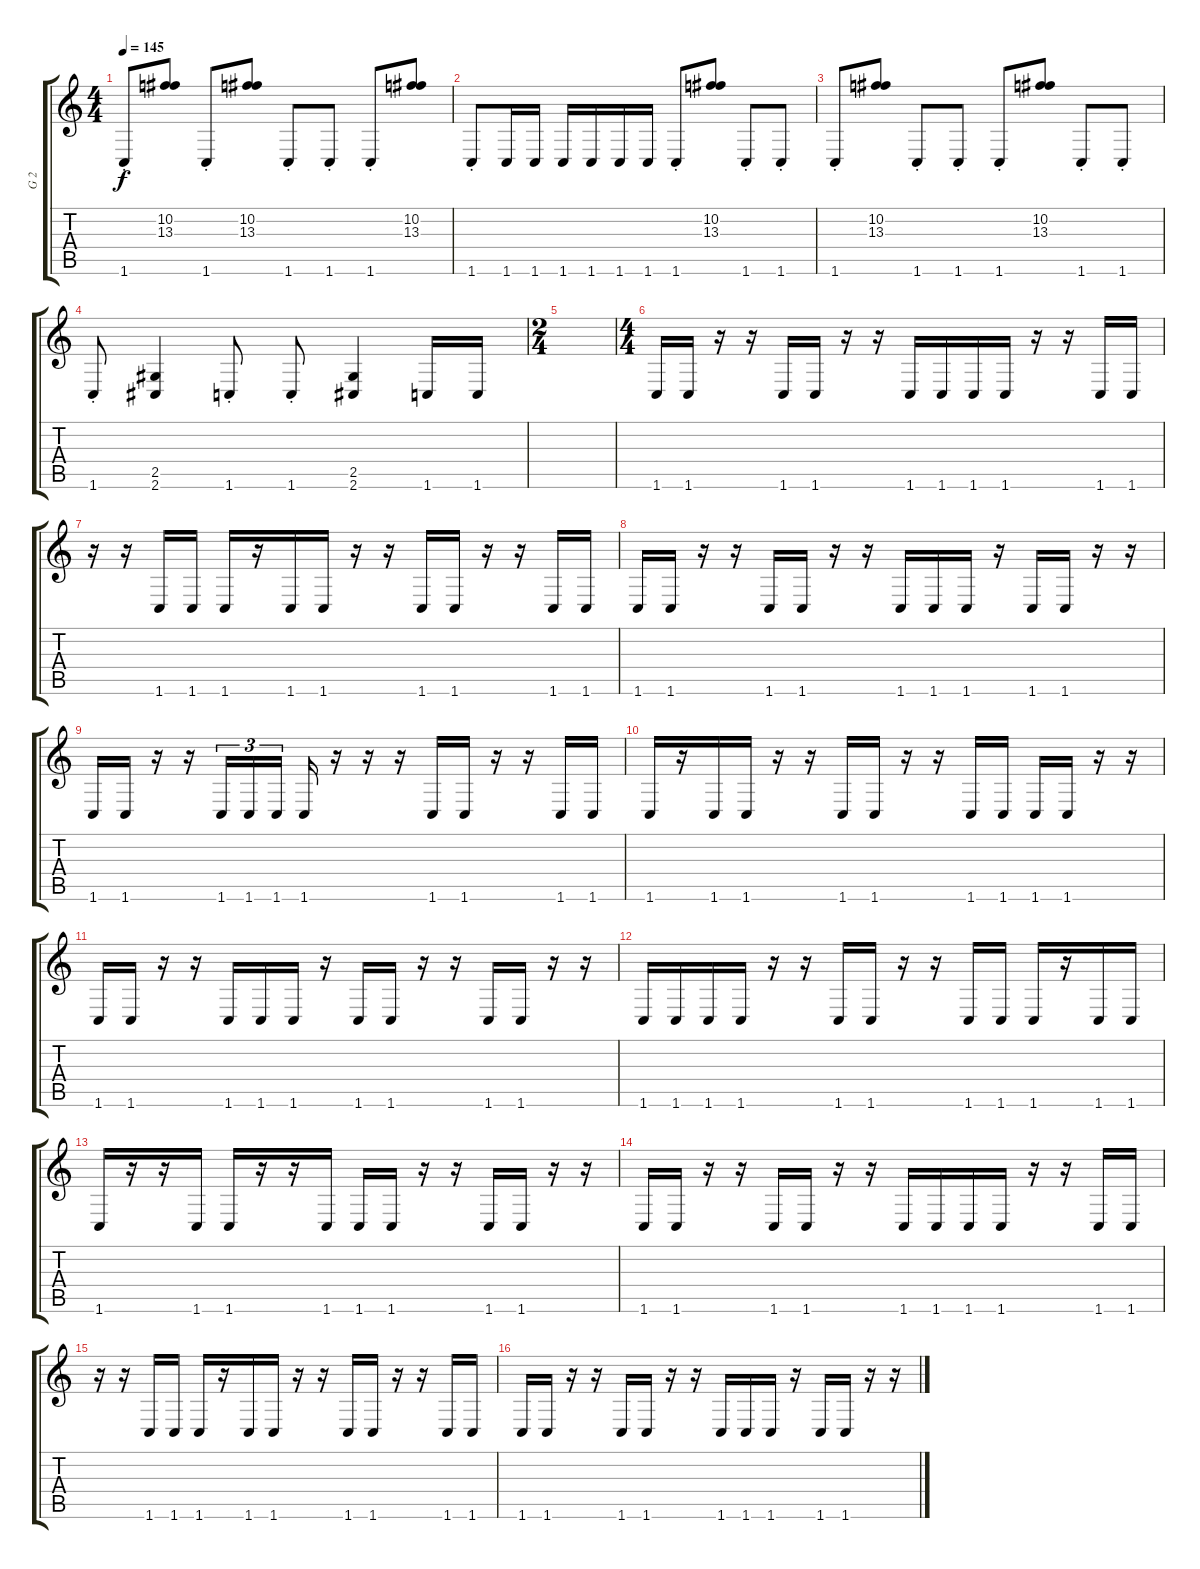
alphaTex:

\track ("G 2" "G 2") {instrument distortionguitar}
\staff {score tabs}
\tuning (Db4 Ab3 E3 B2 Gb2 B1) {hide}
\ts (4 4)
\tempo 145
\clef g2
\ks c
1.6{st}.8{dy f} (10.2 13.3).8 1.6{st}.8 (10.2 13.3).8 1.6{st}.8 1.6{st}.8 1.6{st}.8 (10.2 13.3).8 |
1.6{st}.8 1.6.16 1.6.16 1.6.16 1.6.16 1.6.16 1.6.16 1.6{st}.8 (10.2 13.3).8 1.6{st}.8 1.6{st}.8 |
1.6{st}.8 (10.2 13.3).8 1.6{st}.8 1.6{st}.8 1.6{st}.8 (10.2 13.3).8 1.6{st}.8 1.6{st}.8 |
1.6{st}.8 (2.5 2.6).4 1.6{st}.8 1.6{st}.8 (2.5 2.6).4 1.6.16 1.6.16 |
\ts (2 4)
|
\ts (4 4)
1.6.16 1.6.16 r.16 r.16 1.6.16 1.6.16 r.16 r.16 1.6.16 1.6.16 1.6.16 1.6.16 r.16 r.16 1.6.16 1.6.16 |
r.16 r.16 1.6.16 1.6.16 1.6.16 r.16 1.6.16 1.6.16 r.16 r.16 1.6.16 1.6.16 r.16 r.16 1.6.16 1.6.16 |
1.6.16 1.6.16 r.16 r.16 1.6.16 1.6.16 r.16 r.16 1.6.16 1.6.16 1.6.16 r.16 1.6.16 1.6.16 r.16 r.16 |
1.6.16 1.6.16 r.16 r.16 1.6.16{tu (3 2)} 1.6.16{tu (3 2)} 1.6.16{tu (3 2) beam splitsecondary} 1.6.16 r.16 r.16 r.16 1.6.16 1.6.16 r.16 r.16 1.6.16 1.6.16 |
1.6.16 r.16 1.6.16 1.6.16 r.16 r.16 1.6.16 1.6.16 r.16 r.16 1.6.16 1.6.16 1.6.16 1.6.16 r.16 r.16 |
1.6.16 1.6.16 r.16 r.16 1.6.16 1.6.16 1.6.16 r.16 1.6.16 1.6.16 r.16 r.16 1.6.16 1.6.16 r.16 r.16 |
1.6.16 1.6.16 1.6.16 1.6.16 r.16 r.16 1.6.16 1.6.16 r.16 r.16 1.6.16 1.6.16 1.6.16 r.16 1.6.16 1.6.16 |
1.6.16 r.16 r.16 1.6.16 1.6.16 r.16 r.16 1.6.16 1.6.16 1.6.16 r.16 r.16 1.6.16 1.6.16 r.16 r.16 |
1.6.16 1.6.16 r.16 r.16 1.6.16 1.6.16 r.16 r.16 1.6.16 1.6.16 1.6.16 1.6.16 r.16 r.16 1.6.16 1.6.16 |
r.16 r.16 1.6.16 1.6.16 1.6.16 r.16 1.6.16 1.6.16 r.16 r.16 1.6.16 1.6.16 r.16 r.16 1.6.16 1.6.16 |
1.6.16 1.6.16 r.16 r.16 1.6.16 1.6.16 r.16 r.16 1.6.16 1.6.16 1.6.16 r.16 1.6.16 1.6.16 r.16 r.16
